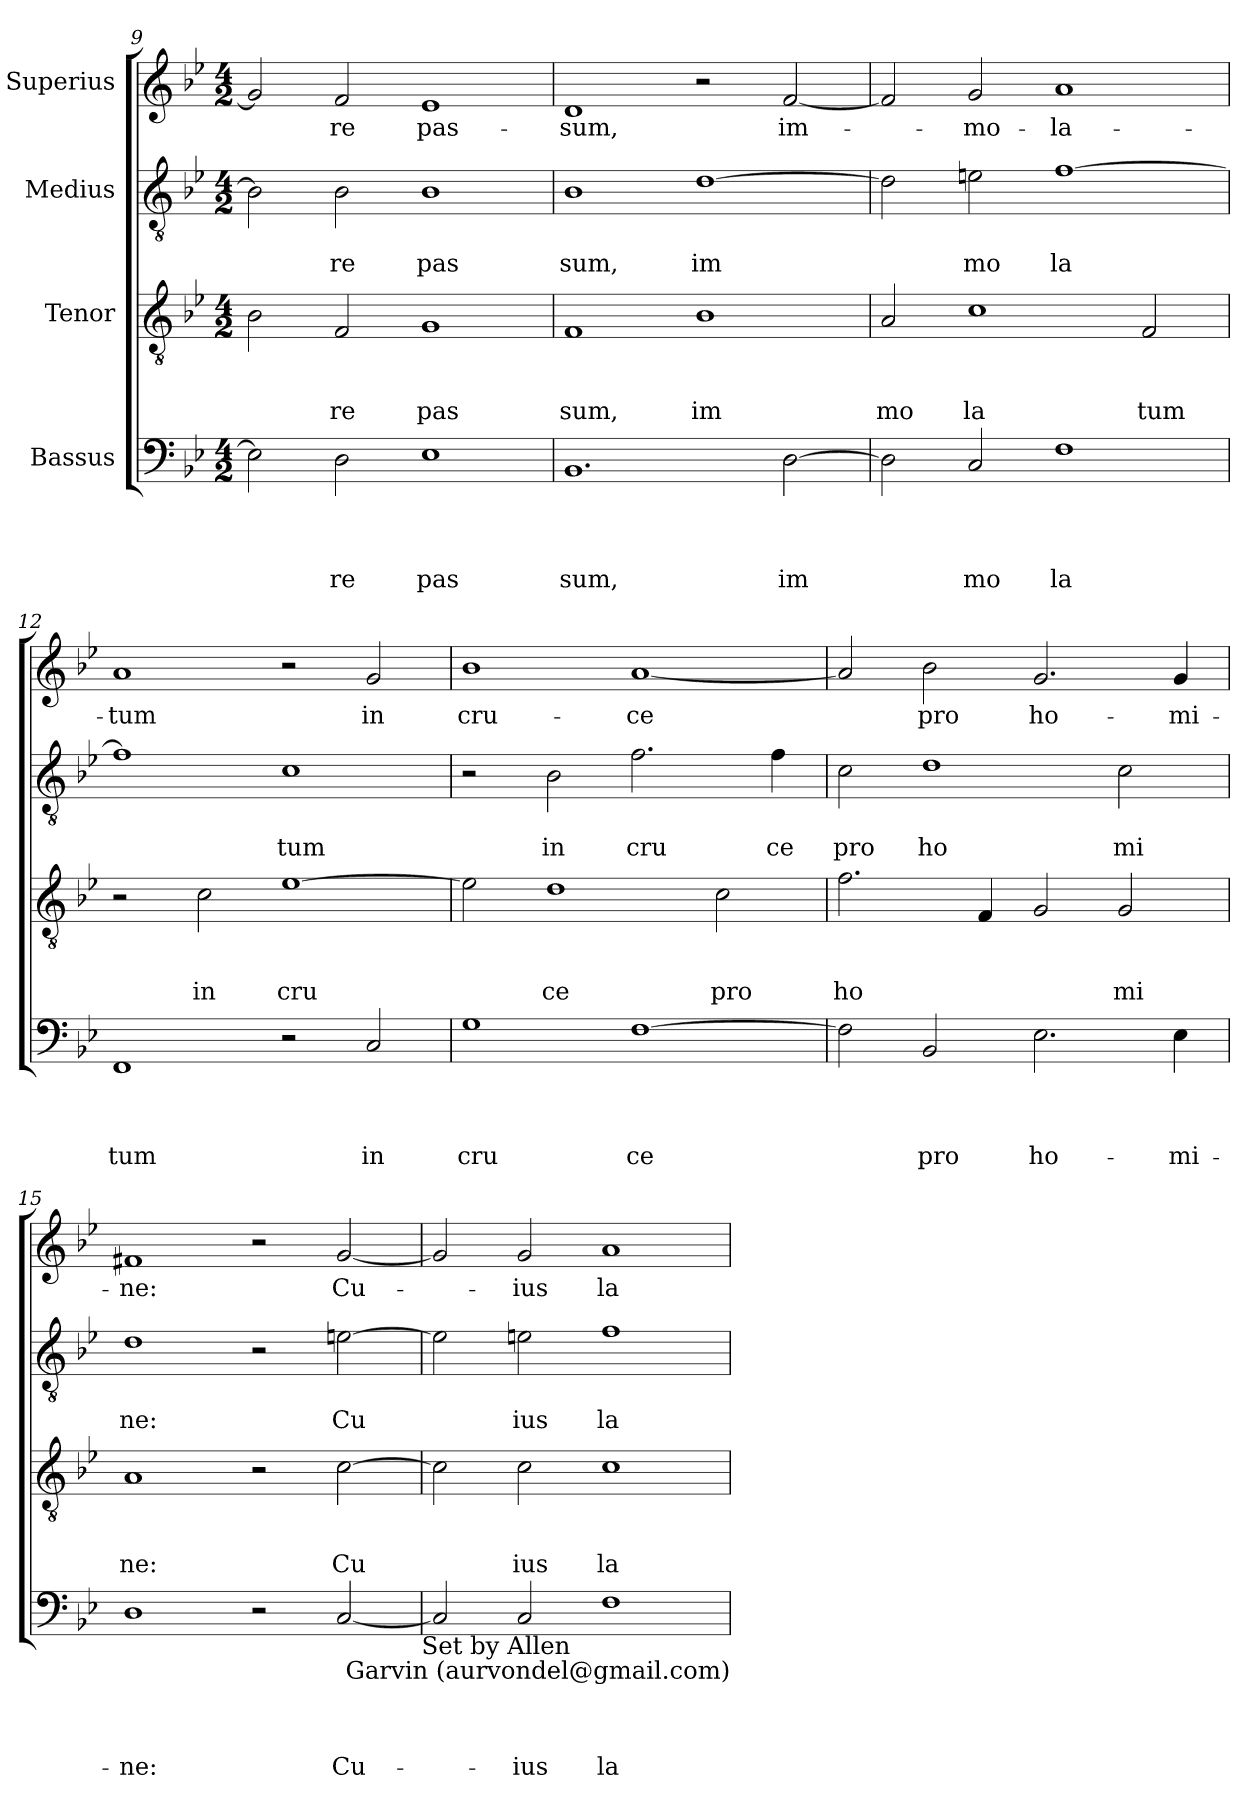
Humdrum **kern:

**kern	**text	**text	**text	**text	**kern	**text	**text	**text	**kern	**text	**text	**kern	**text
*part4	*part4	*part4	*part4	*part4	*part3	*part3	*part3	*part3	*part2	*part2	*part2	*part1	*part1
*staff4	*staff4	*staff4	*staff4	*staff4	*staff3	*staff3	*staff3	*staff3	*staff2	*staff2	*staff2	*staff1	*staff1
*I"Bassus	*	*	*	*	*I"Tenor	*	*	*	*I"Medius	*	*	*I"Superius	*
*clefF4	*	*	*	*	*clefGv2	*	*	*	*clefGv2	*	*	*clefG2	*
*k[b-e-]	*	*	*	*	*k[b-e-]	*	*	*	*k[b-e-]	*	*	*k[b-e-]	*
*B-:	*	*	*	*	*B-:	*	*	*	*B-:	*	*	*B-:	*
*M4/2	*	*	*	*	*M4/2	*	*	*	*M4/2	*	*	*M4/2	*
=9	=9	=9	=9	=9	=9	=9	=9	=9	=9	=9	=9	=9	=9
2E-\]	.	.	.	.	2B-\	.	.	.	2B-\]	.	.	2g/]	.
!	!	!	!	!LO:LY:b	!	!	!	!LO:LY:b	!	!	!LO:LY:b	!	!LO:LY:b
2D\	.	.	.	re	2F/	.	.	re	2B-\	.	re	2f/	-re
!	!	!	!	!LO:LY:b	!	!	!	!LO:LY:b	!	!	!LO:LY:b	!	!LO:LY:b
1E-	.	.	.	pas	1G	.	.	pas	1B-	.	pas	1e-	pas-
=10	=10	=10	=10	=10	=10	=10	=10	=10	=10	=10	=10	=10	=10
!	!	!	!	!LO:LY:b	!	!	!	!LO:LY:b	!	!	!LO:LY:b	!	!LO:LY:b
1.BB-	.	.	.	sum,	1F	.	.	sum,	1B-	.	sum,	1d	-sum,
!	!	!	!	!	!	!	!	!LO:LY:b	!	!	!LO:LY:b	!	!
.	.	.	.	.	1B-	.	.	im	[>1d	.	im	2r	.
!	!	!	!	!LO:LY:b	!	!	!	!	!	!	!	!	!LO:LY:b
[>2D\	.	.	.	im	.	.	.	.	.	.	.	[<2f/	im-
=11	=11	=11	=11	=11	=11	=11	=11	=11	=11	=11	=11	=11	=11
!	!	!	!	!	!	!	!	!LO:LY:b	!	!	!	!	!
2D\]	.	.	.	.	2A/	.	.	mo	2d\]	.	.	2f/]	.
!	!	!	!	!LO:LY:b	!	!	!	!LO:LY:b	!	!	!LO:LY:b	!	!LO:LY:b
2C/	.	.	.	mo	1c	.	.	la	2en\	.	mo	2g/	-mo-
!	!	!	!	!LO:LY:b	!	!	!	!	!	!	!LO:LY:b	!	!LO:LY:b
1F	.	.	.	la	.	.	.	.	[>1f	.	la	1a	-la-
!	!	!	!	!	!	!	!	!LO:LY:b	!	!	!	!	!
.	.	.	.	.	2F/	.	.	tum	.	.	.	.	.
=12	=12	=12	=12	=12	=12	=12	=12	=12	=12	=12	=12	=12	=12
!	!	!	!	!LO:LY:b	!	!	!	!	!	!	!	!	!LO:LY:b
1FF	.	.	.	tum	2r	.	.	.	1f]	.	.	1a	-tum
!	!	!	!	!	!	!	!	!LO:LY:b	!	!	!	!	!
.	.	.	.	.	2c\	.	.	in	.	.	.	.	.
!	!	!	!	!	!	!	!	!LO:LY:b	!	!	!LO:LY:b	!	!
2r	.	.	.	.	[>1e-	.	.	cru	1c	.	tum	2r	.
!	!	!	!	!LO:LY:b	!	!	!	!	!	!	!	!	!LO:LY:b
2C/	.	.	.	in	.	.	.	.	.	.	.	2g/	in
=13	=13	=13	=13	=13	=13	=13	=13	=13	=13	=13	=13	=13	=13
!	!	!	!	!LO:LY:b	!	!	!	!	!	!	!	!	!LO:LY:b
1G	.	.	.	cru	2e-\]	.	.	.	2r	.	.	1b-	cru-
!	!	!	!	!	!	!	!	!LO:LY:b	!	!	!LO:LY:b	!	!
.	.	.	.	.	1d	.	.	ce	2B-\	.	in	.	.
!	!	!	!	!LO:LY:b	!	!	!	!	!	!	!LO:LY:b	!	!LO:LY:b
[<1F	.	.	.	ce	.	.	.	.	2.f\	.	cru	[<1a	-ce
!	!	!	!	!	!	!	!	!LO:LY:b	!	!	!	!	!
.	.	.	.	.	2c\	.	.	pro	.	.	.	.	.
!	!	!	!	!	!	!	!	!	!	!	!LO:LY:b	!	!
.	.	.	.	.	.	.	.	.	4f\	.	ce	.	.
!!LO:LB:g=z
=14	=14	=14	=14	=14	=14	=14	=14	=14	=14	=14	=14	=14	=14
!	!	!	!	!	!	!	!	!LO:LY:b	!	!	!LO:LY:b	!	!
2F\]	.	.	.	.	2.f\	.	.	ho	2c\	.	pro	2a/]	.
!	!	!	!	!LO:LY:b	!	!	!	!	!	!	!LO:LY:b	!	!LO:LY:b
2BB-/	.	.	.	pro	.	.	.	.	1d	.	ho	2b-\	pro
.	.	.	.	.	4F/	.	.	.	.	.	.	.	.
!	!	!	!	!LO:LY:b	!	!	!	!	!	!	!	!	!LO:LY:b
2.E-\	.	.	.	ho-	2G/	.	.	.	.	.	.	2.g/	ho-
!	!	!	!	!	!	!	!	!LO:LY:b	!	!	!LO:LY:b	!	!
.	.	.	.	.	2G/	.	.	mi	2c\	.	mi	.	.
!	!	!	!	!LO:LY:b	!	!	!	!	!	!	!	!	!LO:LY:b
4E-\	.	.	.	-mi-	.	.	.	.	.	.	.	4g/	-mi-
=15	=15	=15	=15	=15	=15	=15	=15	=15	=15	=15	=15	=15	=15
!	!	!	!	!LO:LY:b	!	!	!	!LO:LY:b	!	!	!LO:LY:b	!	!LO:LY:b
1D	.	.	.	-ne:	1A	.	.	ne:	1d	.	ne:	1f#X	-ne:
2r	.	.	.	.	2r	.	.	.	2r	.	.	2r	.
!	!	!	!	!LO:LY:b	!	!	!	!LO:LY:b	!	!	!LO:LY:b	!	!LO:LY:b
[<2C/	.	.	.	Cu-	[>2c\	.	.	Cu	[>2en\	.	Cu	[<2g/	Cu-
!LO:TX:b:t=Set by Allen	!	!	!	!	!	!	!	!	!	!	!	!	!
=16	=16	=16	=16	=16	=16	=16	=16	=16	=16	=16	=16	=16	=16
2C/]	.	.	.	.	2c\]	.	.	.	2e\]	.	.	2g/]	.
!	!	!	!	!LO:LY:b	!	!	!	!LO:LY:b	!	!	!LO:LY:b	!	!LO:LY:b
2C/	.	.	.	-ius	2c\	.	.	ius	2en\	.	ius	2g/	-ius
!	!	!	!	!LO:LY:b	!	!	!	!LO:LY:b	!	!	!LO:LY:b	!	!LO:LY:b
1F	.	.	.	la-	1c	.	.	la	1f	.	la	1a	la-
!LO:TX:b:t=Garvin (aurvondel@gmail.com)	!	!	!	!	!	!	!	!	!	!	!	!	!
=	=	=	=	=	=	=	=	=	=	=	=	=	=
*-	*-	*-	*-	*-	*-	*-	*-	*-	*-	*-	*-	*-	*-
